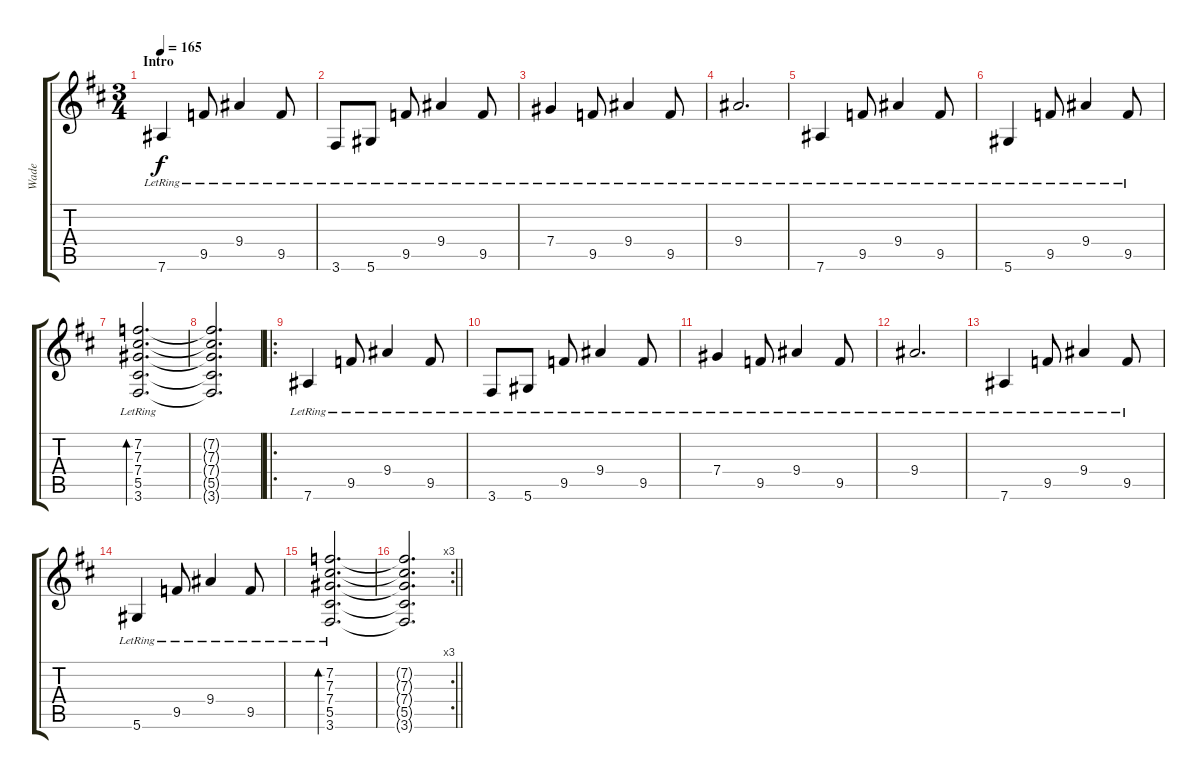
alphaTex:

\track ("Wade" "Wade") {instrument electricguitarjazz}
\staff {score tabs}
\tuning (Eb4 Bb3 Gb3 Db3 Ab2 Eb2) {hide}
\ts (3 4)
\section ("" "Intro")
\tempo 165
\clef g2
\ks d
7.6{lr}.4{dy f instrument electricguitarjazz} 9.5{lr}.8 9.4{lr}.4 9.5{lr}.8 |
3.6{lr}.8 5.6{lr}.8 9.5{lr}.8 9.4{lr}.4 9.5{lr}.8 |
7.4{lr}.4 9.5{lr}.8 9.4{lr}.4 9.5{lr}.8 |
9.4{lr}.2{d} |
7.6{lr}.4 9.5{lr}.8 9.4{lr}.4 9.5{lr}.8 |
5.6{lr}.4{txt ""} 9.5{lr}.8 9.4{lr}.4 9.5{lr}.8 |
(7.2{lr} 7.3{lr} 7.4{lr} 5.5{lr} 3.6{lr}).2{d bd 30} |
(7.2{t} 7.3{t} 7.4{t} 5.5{t} 3.6{t}).2{d} |
\ro
7.6{lr}.4 9.5{lr}.8 9.4{lr}.4 9.5{lr}.8 |
3.6{lr}.8 5.6{lr}.8 9.5{lr}.8 9.4{lr}.4 9.5{lr}.8 |
7.4{lr}.4 9.5{lr}.8 9.4{lr}.4 9.5{lr}.8 |
9.4{lr}.2{d} |
7.6{lr}.4 9.5{lr}.8 9.4{lr}.4 9.5{lr}.8 |
5.6{lr}.4 9.5{lr}.8 9.4{lr}.4 9.5{lr}.8 |
(7.2{lr} 7.3{lr} 7.4{lr} 5.5{lr} 3.6{lr}).2{d bd 30} |
\rc 3
\barLineRight lightlight
(7.2{t} 7.3{t} 7.4{t} 5.5{t} 3.6{t}).2{d}
